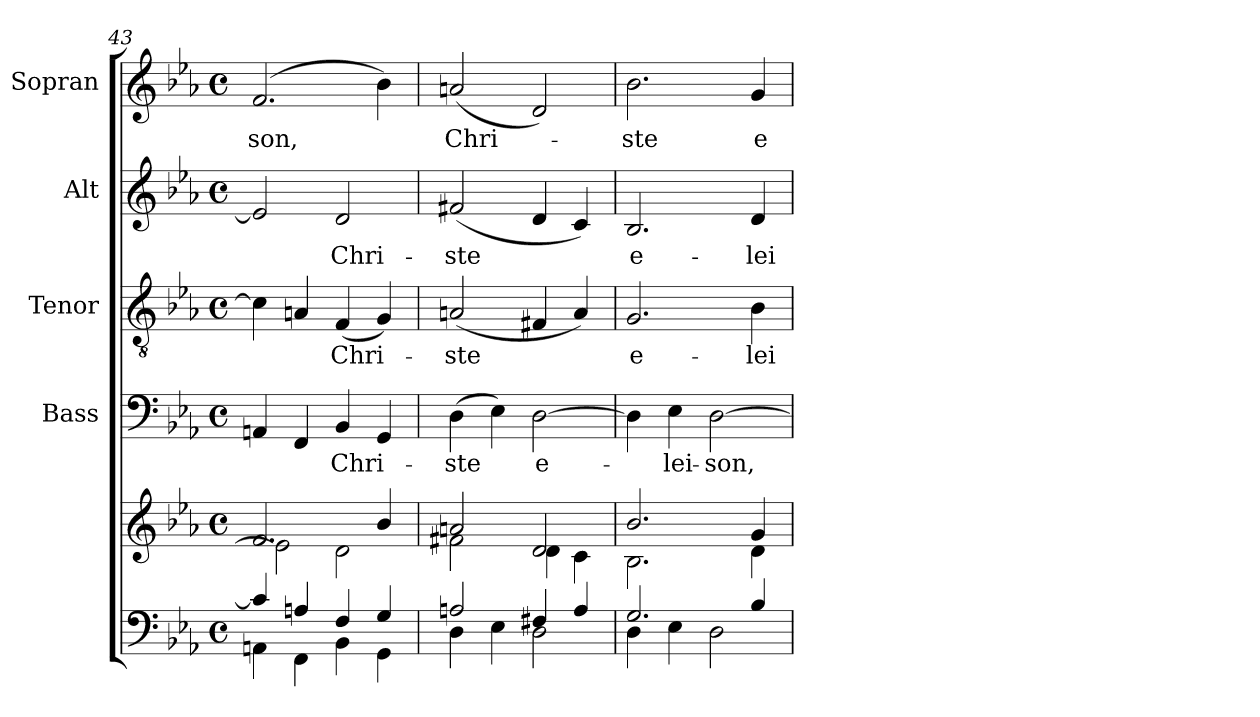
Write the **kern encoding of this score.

**kern	**kern	**kern	**text	**kern	**text	**kern	**text	**kern	**text
*part5	*part5	*part4	*part4	*part3	*part3	*part2	*part2	*part1	*part1
*staff6	*staff5	*staff4	*staff4	*staff3	*staff3	*staff2	*staff2	*staff1	*staff1
*	*	*I"Bass	*	*I"Tenor	*	*I"Alt	*	*I"Sopran	*
*	*	*I'B.	*	*I'T.	*	*I'A.	*	*I'S.	*
*clefF4	*clefG2	*clefF4	*	*clefGv2	*	*clefG2	*	*clefG2	*
*k[b-e-a-]	*k[b-e-a-]	*k[b-e-a-]	*	*k[b-e-a-]	*	*k[b-e-a-]	*	*k[b-e-a-]	*
*E-:	*E-:	*E-:	*	*E-:	*	*E-:	*	*E-:	*
*M4/4	*M4/4	*M4/4	*	*M4/4	*	*M4/4	*	*M4/4	*
*met(c)	*met(c)	*met(c)	*	*met(c)	*	*met(c)	*	*met(c)	*
=43	=43	=43	=43	=43	=43	=43	=43	=43	=43
*^	*^	*	*	*	*	*	*	*	*
!	!	!	!	!	!	!	!	!	!	!	!LO:LY:b
4c/]	4AAn\	2.f/	2e-\]	4AAn/	.	4c\]	.	2e-/]	.	(2.f/	-son,
4An/	4FF\	.	.	4FF/	.	4An/	.	.	.	.	.
!	!	!	!	!	!LO:LY:b	!	!LO:LY:b	!	!LO:LY:b	!	!
4F/	4BB-\	.	2d\	4BB-/	Chri-	(<4F/	Chri-	2d/	Chri-	.	.
4G/	4GG\	4b-/	.	4GG/	.	4G/)	.	.	.	4b-\)	.
=44	=44	=44	=44	=44	=44	=44	=44	=44	=44	=44	=44
!	!	!	!	!	!LO:LY:b	!	!LO:LY:b	!	!LO:LY:b	!	!LO:LY:b
2An/	4D\	2an/	2f#X\	(>4D\	-ste	(<2An/	-ste	(<2f#X/	-ste	(<2an/	Chri-
.	4E-\	.	.	4E-\)	.	.	.	.	.	.	.
!	!	!	!	!	!LO:LY:b	!	!	!	!	!	!
4F#X/	2D\	2d/	4d\	[2D\	e-	4F#X/	.	4d/	.	2d/)	.
4A/	.	.	4c\	.	.	4A/)	.	4c/)	.	.	.
!!LO:PB:g=z
=45	=45	=45	=45	=45	=45	=45	=45	=45	=45	=45	=45
!	!	!	!	!	!	!	!LO:LY:b	!	!LO:LY:b	!	!LO:LY:b
2.G/	4D\	2.b-/	2.B-\	4D\]	.	2.G/	e-	2.B-/	e-	2.b-\	-ste
!	!	!	!	!	!LO:LY:b	!	!	!	!	!	!
.	4E-\	.	.	4E-\	-lei-	.	.	.	.	.	.
!	!	!	!	!	!LO:LY:b	!	!	!	!	!	!
.	2D\	.	.	[2D\	-son,	.	.	.	.	.	.
!	!	!	!	!	!	!	!LO:LY:b	!	!LO:LY:b	!	!LO:LY:b
4B-/	.	4g/	4d\	.	.	4B-\	-lei-	4d/	-lei-	4g/	e-
*v	*v	*	*	*	*	*	*	*	*	*	*
*	*v	*v	*	*	*	*	*	*	*	*
=	=	=	=	=	=	=	=	=	=
*-	*-	*-	*-	*-	*-	*-	*-	*-	*-
